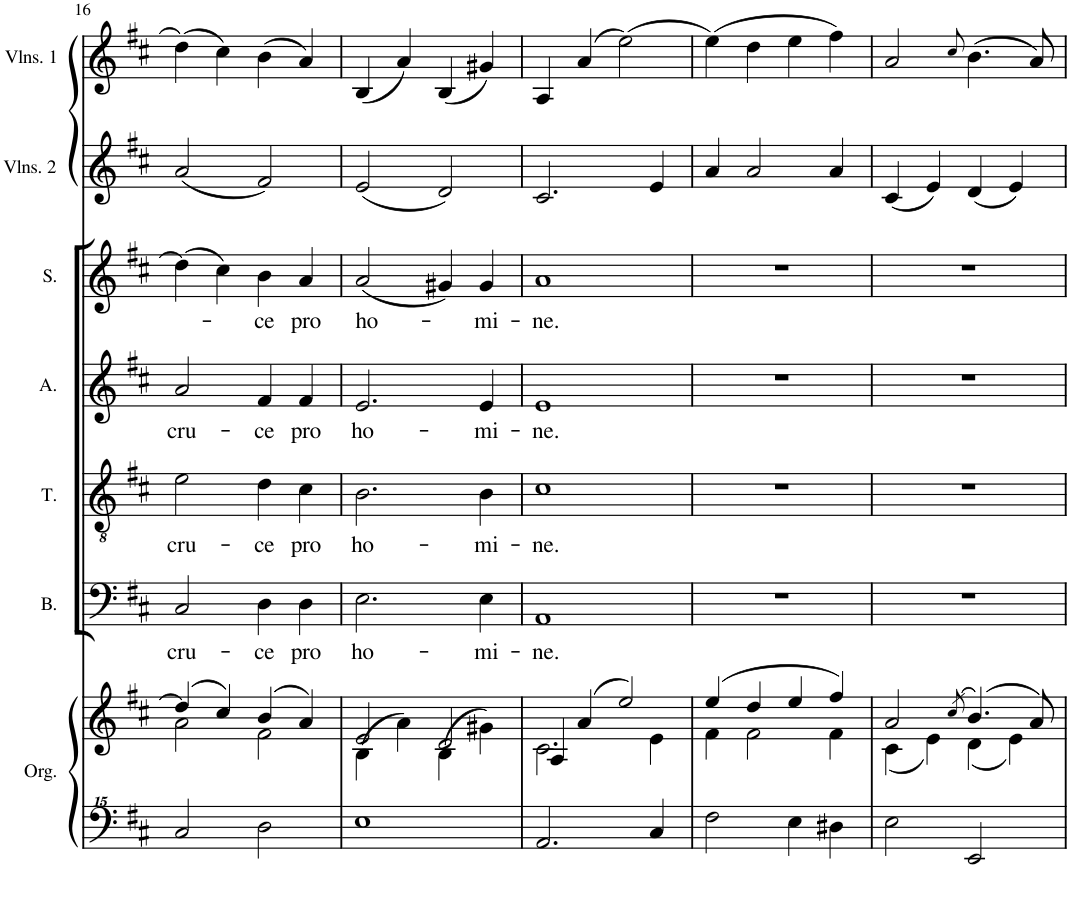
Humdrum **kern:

**kern	**kern	**kern	**text	**kern	**text	**kern	**text	**kern	**text	**kern	**kern
*part7	*part7	*part6	*part6	*part5	*part5	*part4	*part4	*part3	*part3	*part2	*part1
*staff8	*staff7	*staff6	*staff6	*staff5	*staff5	*staff4	*staff4	*staff3	*staff3	*staff2	*staff1
*I"Orgue	*	*I"Bass	*	*I"Tenor	*	*I"Alto	*	*I"Soprano	*	*I"Violins 2	*I"Violins 1
*I'Org.	*	*I'B.	*	*I'T.	*	*I'A.	*	*I'S.	*	*I'Vlns. 2	*I'Vlns. 1
!!LO:PB:g=z
*clefF^^4	*clefG2	*clefF4	*	*clefGv2	*	*clefG2	*	*clefG2	*	*clefG2	*clefG2
*k[f#c#]	*k[f#c#]	*k[f#c#]	*	*k[f#c#]	*	*k[f#c#]	*	*k[f#c#]	*	*k[f#c#]	*k[f#c#]
*M4/4	*M4/4	*M4/4	*	*M4/4	*	*M4/4	*	*M4/4	*	*M4/4	*M4/4
*met(c|)	*met(c|)	*met(c|)	*	*met(c|)	*	*met(c|)	*	*met(c|)	*	*met(c|)	*met(c|)
=16	=16	=16	=16	=16	=16	=16	=16	=16	=16	=16	=16
*	*^	*	*	*	*	*	*	*	*	*	*
!	!	!	!	!LO:LY:b	!	!LO:LY:b	!	!LO:LY:b	!	!	!	!
2cc#/	(4dd/]	2a\	2C#/	cru-	2e\	cru-	2a/	cru-	(4dd\]	.	(2a/	(4dd\
.	4cc#/)	.	.	.	.	.	.	.	4cc#\)	.	.	4cc#\)
!	!	!	!	!LO:LY:b	!	!LO:LY:b	!	!LO:LY:b	!	!LO:LY:b	!	!
2dd\	(4b/	2f#\	4D\	-ce	4d\	-ce	4f#/	-ce	4b\	-ce	2f#/)	(4b\
!	!	!	!	!LO:LY:b	!	!LO:LY:b	!	!LO:LY:b	!	!LO:LY:b	!	!
.	4a/)	.	4D\	pro	4c#\	pro	4f#/	pro	4a/	pro	.	4a/)
=17	=17	=17	=17	=17	=17	=17	=17	=17	=17	=17	=17	=17
!	!	!	!	!LO:LY:b	!	!LO:LY:b	!	!LO:LY:b	!	!LO:LY:b	!	!
1ee	(4B\	2e/	2.E\	ho-	2.B\	ho-	2.e/	ho-	(2a/	ho-	(2e/	(4B/
.	4a\)	.	.	.	.	.	.	.	.	.	.	4a/)
.	(4B\	2d/	.	.	.	.	.	.	4g#X/)	.	2d/)	(4B/
!	!	!	!	!LO:LY:b	!	!LO:LY:b	!	!LO:LY:b	!	!LO:LY:b	!	!
.	4g#X\)	.	4E\	-mi-	4B\	-mi-	4e/	-mi-	4g#/	-mi-	.	4g#X/)
=18	=18	=18	=18	=18	=18	=18	=18	=18	=18	=18	=18	=18
!	!	!	!	!LO:LY:b	!	!LO:LY:b	!	!LO:LY:b	!	!LO:LY:b	!	!
2.a/	4A/	2.c#\	1AA	-ne.	1c#	-ne.	1e	-ne.	1a	-ne.	2.c#/	4A/
.	(4a/	.	.	.	.	.	.	.	.	.	.	(4a/
.	2ee/)	.	.	.	.	.	.	.	.	.	.	(2ee\)
4cc#/	.	4e\	.	.	.	.	.	.	.	.	4e/	.
=19	=19	=19	=19	=19	=19	=19	=19	=19	=19	=19	=19	=19
2ff#\	(4ee/	4f#\	1r	.	1r	.	1r	.	1r	.	4a/	(4ee\)
.	4dd/	2f#\	.	.	.	.	.	.	.	.	2a/	4dd\
4ee\	4ee/	.	.	.	.	.	.	.	.	.	.	4ee\
4dd#X\	4ff#/)	4f#\	.	.	.	.	.	.	.	.	4a/	4ff#\)
=20	=20	=20	=20	=20	=20	=20	=20	=20	=20	=20	=20	=20
2ee\	2a/	(4c#\	1r	.	1r	.	1r	.	1r	.	(4c#/	2a/
.	.	4e\)	.	.	.	.	.	.	.	.	4e/)	.
.	(8qcc#/	.	.	.	.	.	.	.	.	.	.	8qcc#/
2e/	(4.b/)	(4d\	.	.	.	.	.	.	.	.	(4d/	(4.b\
.	.	4e\)	.	.	.	.	.	.	.	.	4e/)	.
.	8a/)	.	.	.	.	.	.	.	.	.	.	8a/)
*	*v	*v	*	*	*	*	*	*	*	*	*	*
=	=	=	=	=	=	=	=	=	=	=	=
*-	*-	*-	*-	*-	*-	*-	*-	*-	*-	*-	*-
